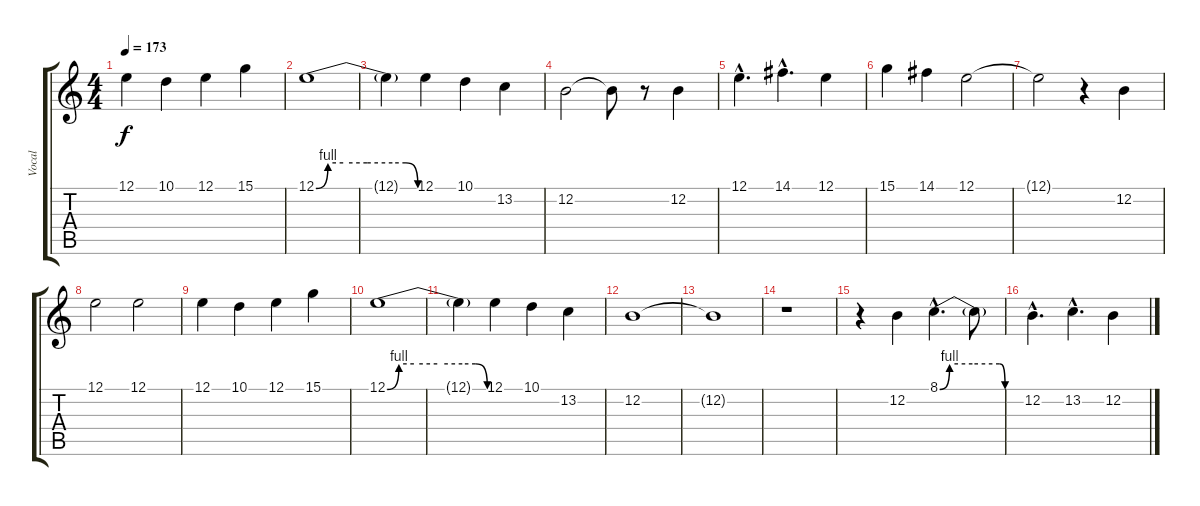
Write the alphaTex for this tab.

\track ("Vocal" "Vocal") {instrument synthstrings1}
\staff {score tabs}
\tuning (E4 B3 G3 D3 A2 E2) {hide}
\ts (4 4)
\tempo 173
\clef g2
\ks c
12.1.4{dy f} 10.1.4 12.1.4 15.1.4 |
12.1{be (custom 0 0 7 4 16 4 30 4 45 4 53 4 60 0)}.1 |
12.1{t}.4 12.1.4 10.1.4 13.2.4 |
12.2.2 12.2{t}.8 r.8 12.2.4 |
12.1{hac}.4{d} 14.1{hac}.4{d} 12.1.4 |
15.1.4 14.1.4 12.1.2 |
12.1{t}.2 r.4 12.2.4 |
12.1.2 12.1.2 |
12.1.4 10.1.4 12.1.4 15.1.4 |
12.1{be (custom 0 0 7 4 16 4 30 4 45 4 53 4 60 0)}.1 |
12.1{t}.4 12.1.4 10.1.4 13.2.4 |
12.2.1 |
12.2{t}.1 |
r.1 |
r.4 12.2.4 8.1{be (custom 0 0 9 4 30 4 55 4 60 0) hac}.4{d} 8.1{t}.8 |
12.2{hac}.4{d} 13.2{hac}.4{d} 12.2.4
